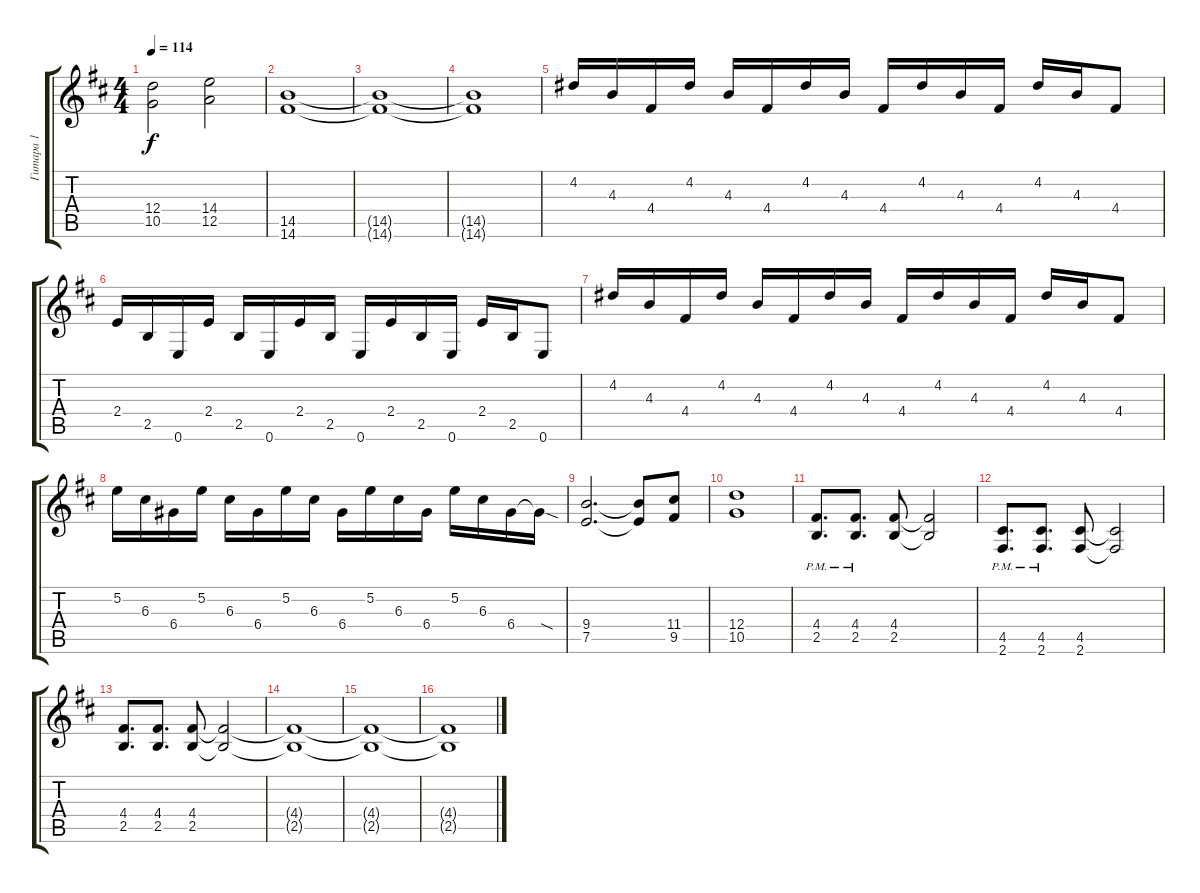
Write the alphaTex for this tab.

\track ("Гитара 1" "Гитара 1") {instrument distortionguitar}
\staff {score tabs}
\tuning (E4 B3 G3 D3 A2 E2) {hide}
\ts (4 4)
\tempo 114
\clef g2
\ks bminor
(12.4 10.5).2{dy f} (14.4 12.5).2 |
(14.5 14.6).1 |
(14.5{t} 14.6{t}).1 |
(14.5{t} 14.6{t}).1 |
4.2.16 4.3.16 4.4.16 4.2.16 4.3.16 4.4.16 4.2.16 4.3.16 4.4.16 4.2.16 4.3.16 4.4.16 4.2.16 4.3.16 4.4.8 |
2.4.16 2.5.16 0.6.16 2.4.16 2.5.16 0.6.16 2.4.16 2.5.16 0.6.16 2.4.16 2.5.16 0.6.16 2.4.16 2.5.16 0.6.8 |
4.2.16 4.3.16 4.4.16 4.2.16 4.3.16 4.4.16 4.2.16 4.3.16 4.4.16 4.2.16 4.3.16 4.4.16 4.2.16 4.3.16 4.4.8 |
5.2.16 6.3.16 6.4.16 5.2.16 6.3.16 6.4.16 5.2.16 6.3.16 6.4.16 5.2.16 6.3.16 6.4.16 5.2.16 6.3.16 6.4.16 6.4{sod t}.16 |
(9.4 7.5).2{d} (9.4{t} 7.5{t}).8 (11.4 9.5).8 |
(12.4 10.5).1 |
(4.4{pm} 2.5{pm}).8{d} (4.4{pm} 2.5{pm}).8{d} (4.4 2.5).8 (4.4{t} 2.5{t}).2 |
(4.5{pm} 2.6{pm}).8{d} (4.5{pm} 2.6{pm}).8{d} (4.5 2.6).8 (4.5{t} 2.6{t}).2 |
(4.4 2.5).8{d} (4.4 2.5).8{d} (4.4 2.5).8 (4.4{t} 2.5{t}).2 |
(4.4{t} 2.5{t}).1 |
(4.4{t} 2.5{t}).1{volume 2} |
(4.4{t} 2.5{t}).1
